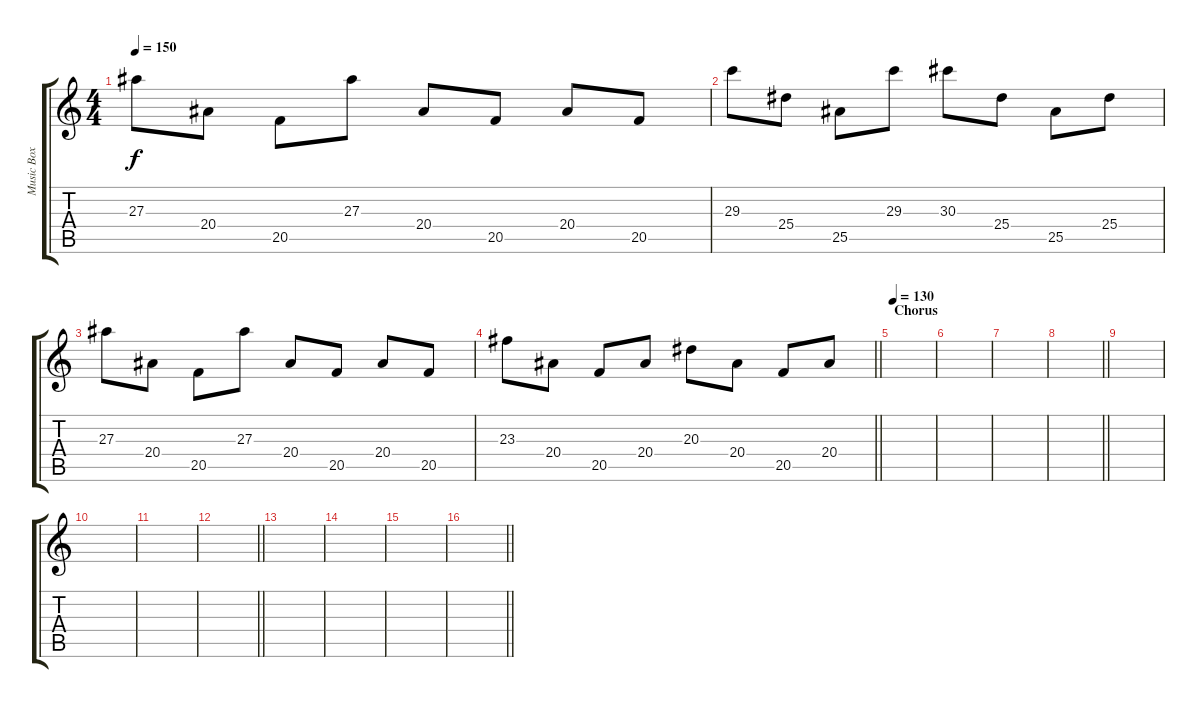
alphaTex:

\track ("Music Box" "Music Box") {instrument musicbox}
\staff {score tabs}
\tuning (E4 B3 G3 D3 A2 E2) {hide}
\ts (4 4)
\tempo 150
\clef g2
\ks c
27.3.8{dy f} 20.4.8 20.5.8 27.3.8 20.4.8 20.5.8 20.4.8 20.5.8 |
29.3.8 25.4.8 25.5.8 29.3.8 30.3.8 25.4.8 25.5.8 25.4.8 |
27.3.8 20.4.8 20.5.8 27.3.8 20.4.8 20.5.8 20.4.8 20.5.8 |
\barLineRight lightlight
23.3.8 20.4.8 20.5.8 20.4.8 20.3.8 20.4.8 20.5.8 20.4.8 |
\section ("" "Chorus")
\tempo 130
|
|
|
\barLineRight lightlight
|
|
|
|
\barLineRight lightlight
|
|
|
|
\barLineRight lightlight
